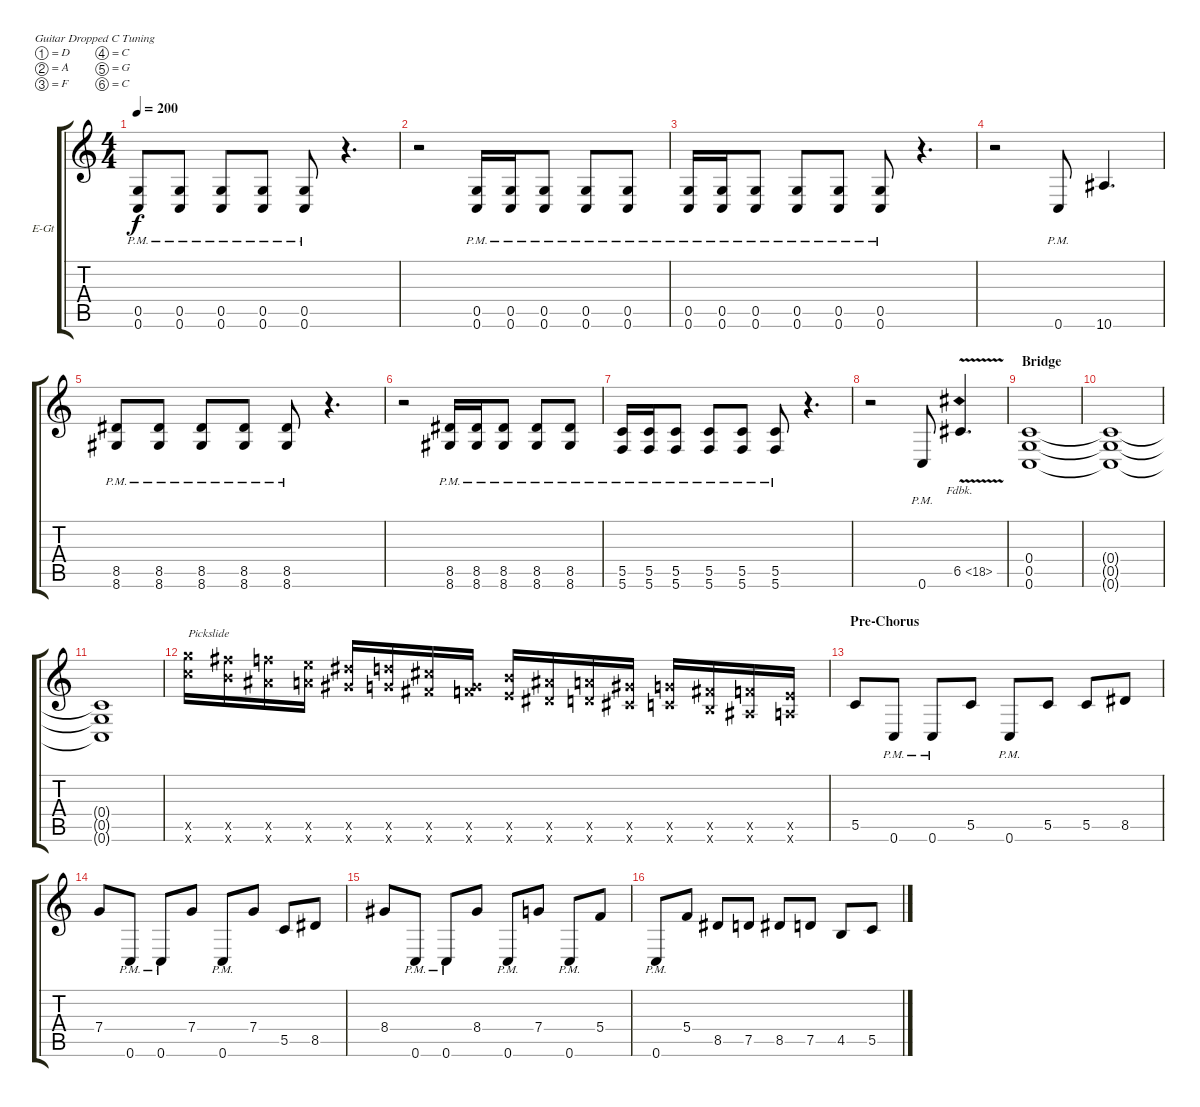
\defaultSystemsLayout 4
\bracketExtendMode groupsimilarinstruments
\firstSystemTrackNameOrientation horizontal
\otherSystemsTrackNameOrientation horizontal
\track ("Guitar 1" "E-Gt") {instrument distortionguitar}
\staff {score tabs}
\tuning (D4 A3 F3 C3 G2 C2)
\ts (4 4)
\tempo 200
\clef g2
\ks c
(0.6{pm} 0.5{pm}).8{dy f} (0.6{pm} 0.5{pm}).8 (0.6{pm} 0.5{pm}).8 (0.6{pm} 0.5{pm}).8 (0.6{pm} 0.5{pm}).8 r.4{d} |
r.2 (0.6{pm} 0.5{pm}).16 (0.6{pm} 0.5{pm}).16 (0.6{pm} 0.5{pm}).8 (0.6{pm} 0.5{pm}).8 (0.6{pm} 0.5{pm}).8 |
(0.6{pm} 0.5{pm}).16 (0.6{pm} 0.5{pm}).16 (0.6{pm} 0.5{pm}).8 (0.6{pm} 0.5{pm}).8 (0.6{pm} 0.5{pm}).8 (0.5{pm} 0.6{pm}).8 r.4{d} |
r.2 0.6{pm}.8 10.6.4{d} |
(8.6{pm} 8.5{pm}).8 (8.6{pm} 8.5{pm}).8 (8.6{pm} 8.5{pm}).8 (8.6{pm} 8.5{pm}).8 (8.6{pm} 8.5{pm}).8 r.4{d} |
r.2 (8.6{pm} 8.5{pm}).16 (8.6{pm} 8.5{pm}).16 (8.6{pm} 8.5{pm}).8 (8.6{pm} 8.5{pm}).8 (8.6{pm} 8.5{pm}).8 |
(5.6{pm} 5.5{pm}).16 (5.6{pm} 5.5{pm}).16 (5.6{pm} 5.5{pm}).8 (5.6{pm} 5.5{pm}).8 (5.6{pm} 5.5{pm}).8 (5.5{pm} 5.6{pm}).8 r.4{d} |
r.2 0.6{pm}.8 6.5{fh 12 v}.4{d} |
\section ("" "Bridge")
(0.6 0.5 0.4).1 |
(0.4{t} 0.5{t} 0.6{t}).1 |
(0.6{t} 0.5{t} 0.4{t}).1 |
(24.6{x} 24.5{x}).16{txt "Pickslide"} (23.6{x} 23.5{x}).16 (22.6{x} 22.5{x}).16 (21.6{x} 21.5{x}).16 (20.6{x} 20.5{x}).16 (19.6{x} 19.5{x}).16 (18.6{x} 18.5{x}).16 (17.6{x} 12.5{x}).16 (16.6{x} 16.5{x}).16 (15.6{x} 15.5{x}).16 (14.6{x} 14.5{x}).16 (13.6{x} 13.5{x}).16 (12.6{x} 12.5{x}).16 (11.6{x} 11.5{x}).16 (10.6{x} 10.5{x}).16 (9.6{x} 9.5{x}).16 |
\section ("" "Pre-Chorus")
5.5.8 0.6{pm}.8 0.6{pm}.8 5.5.8 0.6{pm}.8 5.5.8 5.5.8 8.5.8 |
7.4.8 0.6{pm}.8 0.6{pm}.8 7.4.8 0.6{pm}.8 7.4.8 5.5.8 8.5.8 |
8.4.8 0.6{pm}.8 0.6{pm}.8 8.4.8 0.6{pm}.8 7.4.8 0.6{pm}.8 5.4.8 |
0.6{pm}.8 5.4.8 8.5.8 7.5.8 8.5.8 7.5.8 4.5.8 5.5.8
